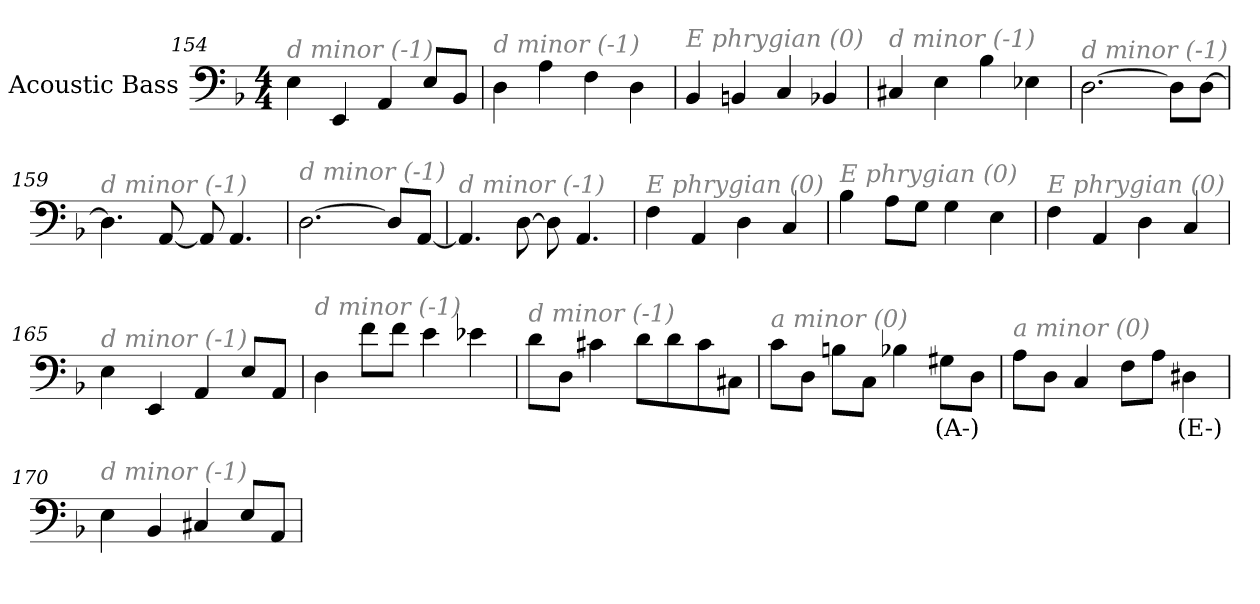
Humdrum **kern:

**kern	**text
*part1	*part1
*staff1	*staff1
*I"Acoustic Bass	*
*clefF4	*
*ITrd7c12	*
*k[b-]	*
*F:	*
*M4/4	*
=154	=154
!LO:TX:i:color=#808080:t=d minor (-1)	!
4EE	.
4EEE	.
4AAA	.
8EEL	.
8BBB-J	.
=155	=155
!LO:TX:i:color=#808080:t=d minor (-1)	!
4DD	.
4AA	.
4FF	.
4DD	.
=156	=156
!LO:TX:i:color=#808080:t=E phrygian (0)	!
4BBB-	.
4BBBn	.
4CC	.
4BBB-X	.
=157	=157
!LO:TX:i:color=#808080:t=d minor (-1)	!
4CC#X	.
4EE	.
4BB-	.
4EE-X	.
=158	=158
!LO:TX:i:color=#808080:t=d minor (-1)	!
[2.DD	.
8DDL]	.
[8DDJ	.
=159	=159
!LO:TX:i:color=#808080:t=d minor (-1)	!
4.DD]	.
[8AAA	.
8AAA]	.
4.AAA	.
=160	=160
!LO:TX:i:color=#808080:t=d minor (-1)	!
[2.DD	.
8DDL]	.
[8AAAJ	.
=161	=161
!LO:TX:i:color=#808080:t=d minor (-1)	!
4.AAA]	.
[8DD	.
8DD]	.
4.AAA	.
=162	=162
!LO:TX:i:color=#808080:t=E phrygian (0)	!
4FF	.
4AAA	.
4DD	.
4CC	.
=163	=163
!LO:TX:i:color=#808080:t=E phrygian (0)	!
4BB-	.
8AAL	.
8GGJ	.
4GG	.
4EE	.
=164	=164
!LO:TX:i:color=#808080:t=E phrygian (0)	!
4FF	.
4AAA	.
4DD	.
4CC	.
=165	=165
!LO:TX:i:color=#808080:t=d minor (-1)	!
4EE	.
4EEE	.
4AAA	.
8EEL	.
8AAAJ	.
=166	=166
!LO:TX:i:color=#808080:t=d minor (-1)	!
4DD	.
8FL	.
8FJ	.
4E	.
4E-X	.
=167	=167
!LO:TX:i:color=#808080:t=d minor (-1)	!
8DL	.
8DDJ	.
4C#X	.
8DL	.
8D	.
8C#	.
8CC#XJ	.
=168	=168
!LO:TX:i:color=#808080:t=a minor (0)	!
8CL	.
8DDJ	.
8BBnL	.
8CCJ	.
4BB-X	.
8GG#XiL	(A-)
8DDJ	.
=169	=169
!LO:TX:i:color=#808080:t=a minor (0)	!
8AAL	.
8DDJ	.
4CC	.
8FFL	.
8AAJ	.
4DD#Xi	(E-)
=170	=170
!LO:TX:i:color=#808080:t=d minor (-1)	!
4EE	.
4BBB-	.
4CC#X	.
8EEL	.
8AAAJ	.
=	=
*-	*-
